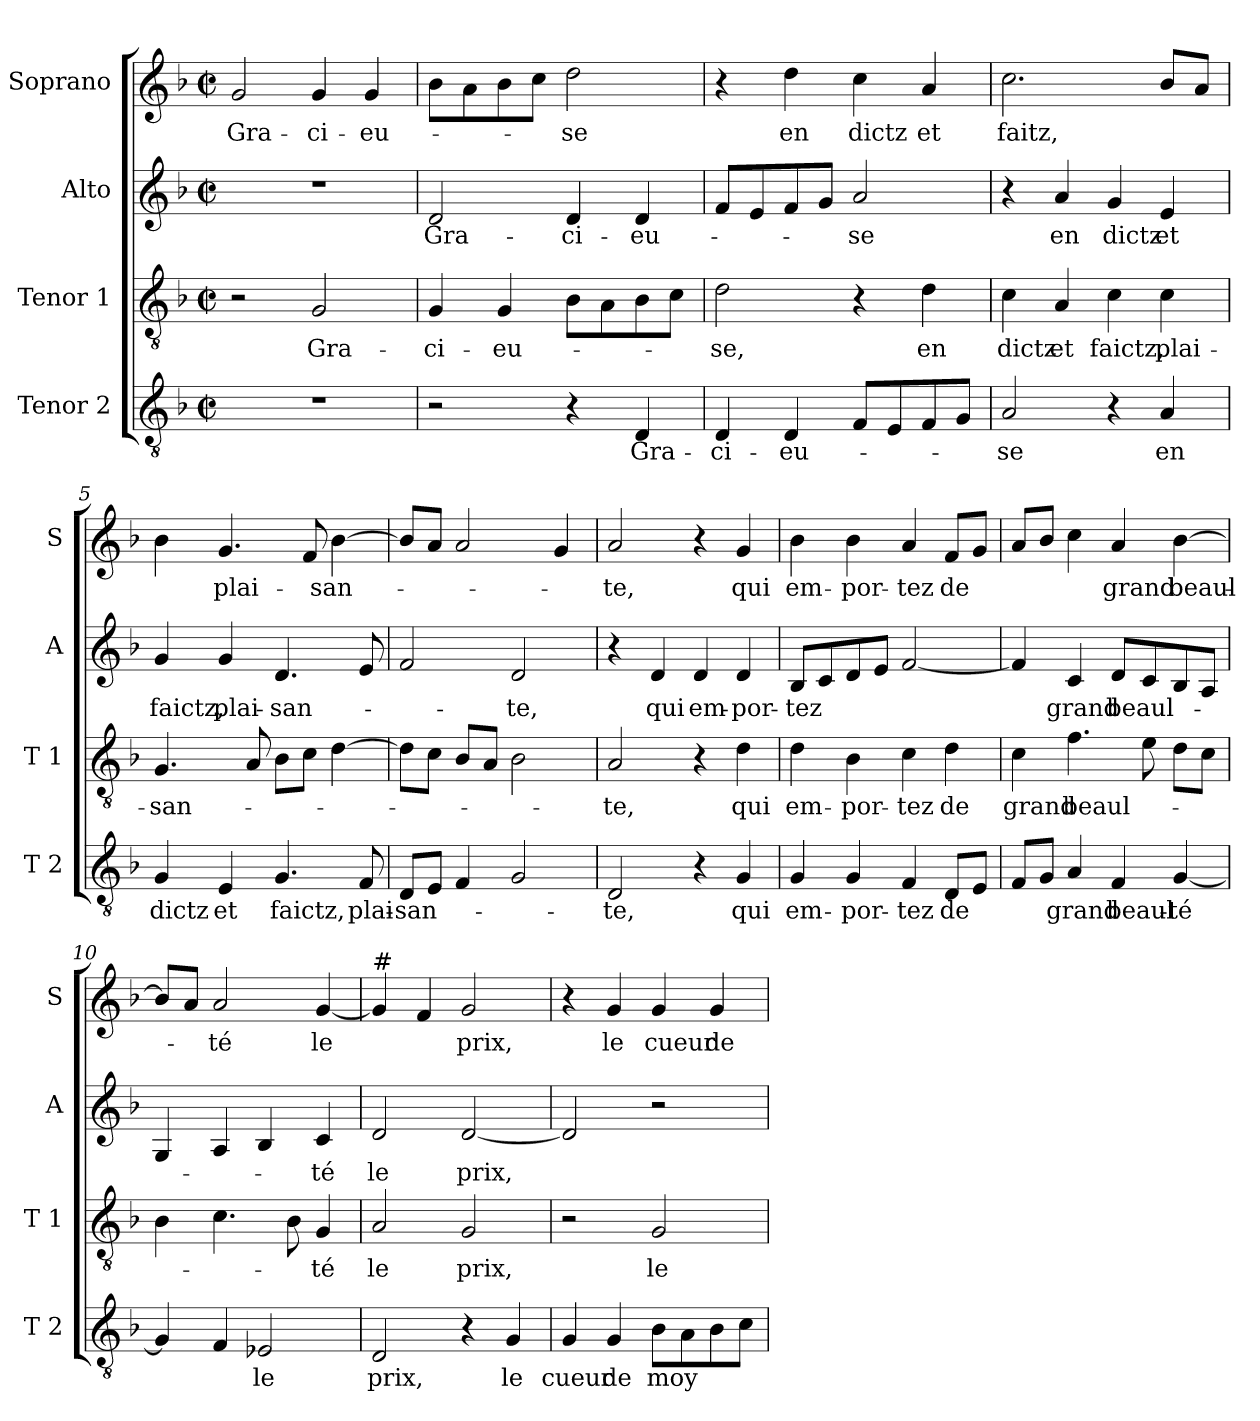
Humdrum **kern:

**kern	**text	**kern	**text	**kern	**text	**kern	**text
*part4	*part4	*part3	*part3	*part2	*part2	*part1	*part1
*staff4	*staff4	*staff3	*staff3	*staff2	*staff2	*staff1	*staff1
*I"Tenor 2	*	*I"Tenor 1	*	*I"Alto	*	*I"Soprano	*
*I'T 2	*	*I'T 1	*	*I'A	*	*I'S	*
*clefGv2	*	*clefGv2	*	*clefG2	*	*clefG2	*
*k[b-]	*	*k[b-]	*	*k[b-]	*	*k[b-]	*
*F:	*	*F:	*	*F:	*	*F:	*
*M2/2	*	*M2/2	*	*M2/2	*	*M2/2	*
*met(c|)	*	*met(c|)	*	*met(c|)	*	*met(c|)	*
=1	=1	=1	=1	=1	=1	=1	=1
!	!	!	!	!	!	!	!LO:LY:b
1r	.	2r	.	1r	.	2g/	Gra-
!	!	!	!LO:LY:b	!	!	!	!LO:LY:b
.	.	2G/	Gra-	.	.	4g/	-ci-
!	!	!	!	!	!	!	!LO:LY:b
.	.	.	.	.	.	4g/	-eu-
=2	=2	=2	=2	=2	=2	=2	=2
!	!	!	!LO:LY:b	!	!LO:LY:b	!	!
2r	.	4G/	-ci-	2d/	Gra-	8b-\L	.
.	.	.	.	.	.	8a\	.
!	!	!	!LO:LY:b	!	!	!	!
.	.	4G/	-eu-	.	.	8b-\	.
.	.	.	.	.	.	8cc\J	.
!	!	!	!	!	!LO:LY:b	!	!LO:LY:b
4r	.	8B-\L	.	4d/	-ci-	2dd\	-se
.	.	8A\	.	.	.	.	.
!	!LO:LY:b	!	!	!	!LO:LY:b	!	!
4D/	Gra-	8B-\	.	4d/	-eu-	.	.
.	.	8c\J	.	.	.	.	.
=3	=3	=3	=3	=3	=3	=3	=3
!	!LO:LY:b	!	!LO:LY:b	!	!	!	!
4D/	-ci-	2d\	-se,	8f/L	.	4r	.
.	.	.	.	8e/	.	.	.
!	!LO:LY:b	!	!	!	!	!	!LO:LY:b
4D/	-eu-	.	.	8f/	.	4dd\	en
.	.	.	.	8g/J	.	.	.
!	!	!	!	!	!LO:LY:b	!	!LO:LY:b
8F/L	.	4r	.	2a/	-se	4cc\	dictz
8E/	.	.	.	.	.	.	.
!	!	!	!LO:LY:b	!	!	!	!LO:LY:b
8F/	.	4d\	en	.	.	4a/	et
8G/J	.	.	.	.	.	.	.
=4	=4	=4	=4	=4	=4	=4	=4
!	!LO:LY:b	!	!LO:LY:b	!	!	!	!LO:LY:b
2A/	-se	4c\	dictz	4r	.	2.cc\	faitz,
!	!	!	!LO:LY:b	!	!LO:LY:b	!	!
.	.	4A/	et	4a/	en	.	.
!	!	!	!LO:LY:b	!	!LO:LY:b	!	!
4r	.	4c\	faictz,	4g/	dictz	.	.
!	!LO:LY:b	!	!LO:LY:b	!	!LO:LY:b	!	!
4A/	en	4c\	plai-	4e/	et	8b-/L	.
.	.	.	.	.	.	8a/J	.
=5	=5	=5	=5	=5	=5	=5	=5
!	!LO:LY:b	!	!LO:LY:b	!	!LO:LY:b	!	!
4G/	dictz	4.G/	-san-	4g/	faictz,	4b-\	.
!	!LO:LY:b	!	!	!	!LO:LY:b	!	!LO:LY:b
4E/	et	.	.	4g/	plai-	4.g/	plai-
.	.	8A/	.	.	.	.	.
!	!LO:LY:b	!	!	!	!LO:LY:b	!	!
4.G/	faictz,	8B-\L	.	4.d/	-san-	.	.
.	.	8c\J	.	.	.	8f/	.
!	!	!	!	!	!	!	!LO:LY:b
.	.	[4d\	.	.	.	[4b-\	-san-
!	!LO:LY:b	!	!	!	!	!	!
8F/	plai-	.	.	8e/	.	.	.
!!LO:LB:g=z
=6	=6	=6	=6	=6	=6	=6	=6
!	!LO:LY:b	!	!	!	!	!	!
8D/L	-san-	8d\L]	.	2f/	.	8b-/L]	.
8E/J	.	8c\J	.	.	.	8a/J	.
4F/	.	8B-/L	.	.	.	2a/	.
.	.	8A/J	.	.	.	.	.
!	!	!	!	!	!LO:LY:b	!	!
2G/	.	2B-\	.	2d/	-te,	.	.
.	.	.	.	.	.	4g/	.
=7	=7	=7	=7	=7	=7	=7	=7
!	!LO:LY:b	!	!LO:LY:b	!	!	!	!LO:LY:b
2D/	-te,	2A/	-te,	4r	.	2a/	-te,
!	!	!	!	!	!LO:LY:b	!	!
.	.	.	.	4d/	qui	.	.
!	!	!	!	!	!LO:LY:b	!	!
4r	.	4r	.	4d/	em-	4r	.
!	!LO:LY:b	!	!LO:LY:b	!	!LO:LY:b	!	!LO:LY:b
4G/	qui	4d\	qui	4d/	-por-	4g/	qui
=8	=8	=8	=8	=8	=8	=8	=8
!	!LO:LY:b	!	!LO:LY:b	!	!LO:LY:b	!	!LO:LY:b
4G/	em-	4d\	em-	8B-/L	-tez	4b-\	em-
.	.	.	.	8c/	.	.	.
!	!LO:LY:b	!	!LO:LY:b	!	!	!	!LO:LY:b
4G/	-por-	4B-\	-por-	8d/	.	4b-\	-por-
.	.	.	.	8e/J	.	.	.
!	!LO:LY:b	!	!LO:LY:b	!	!	!	!LO:LY:b
4F/	-tez	4c\	-tez	[2f/	.	4a/	-tez
!	!LO:LY:b	!	!LO:LY:b	!	!	!	!LO:LY:b
8D/L	de	4d\	de	.	.	8f/L	de
8E/J	.	.	.	.	.	8g/J	.
=9	=9	=9	=9	=9	=9	=9	=9
!	!	!	!LO:LY:b	!	!	!	!
8F/L	.	4c\	grand	4f/]	.	8a/L	.
8G/J	.	.	.	.	.	8b-/J	.
!	!LO:LY:b	!	!LO:LY:b	!	!LO:LY:b	!	!
4A/	grand	4.f\	beaul-	4c/	grand	4cc\	.
!	!LO:LY:b	!	!	!	!LO:LY:b	!	!LO:LY:b
4F/	beaul-	.	.	8d/L	beaul-	4a/	grand
.	.	8e\	.	8c/	.	.	.
!	!LO:LY:b	!	!	!	!	!	!LO:LY:b
[4G/	-té	8d\L	.	8B-/	.	[4b-\	beaul-
.	.	8c\J	.	8A/J	.	.	.
=10	=10	=10	=10	=10	=10	=10	=10
4G/]	.	4B-\	.	4G/	.	8b-/L]	.
.	.	.	.	.	.	8a/J	.
!	!	!	!	!	!	!	!LO:LY:b
4F/	.	4.c\	.	4A/	.	2a/	-té
!	!LO:LY:b	!	!	!	!	!	!
2E-X/	le	.	.	4B-/	.	.	.
.	.	8B-\	.	.	.	.	.
!	!	!	!LO:LY:b	!	!LO:LY:b	!	!LO:LY:b
.	.	4G/	-té	4c/	-té	[4g/	le
=11	=11	=11	=11	=11	=11	=11	=11
!	!	!	!	!	!	!LO:TX:a:t=#	!
!	!LO:LY:b	!	!LO:LY:b	!	!LO:LY:b	!	!
2D/	prix,	2A/	le	2d/	le	4g/]	.
.	.	.	.	.	.	4f/	.
!	!	!	!LO:LY:b	!	!LO:LY:b	!	!LO:LY:b
4r	.	2G/	prix,	[2d/	prix,	2g/	prix,
!	!LO:LY:b	!	!	!	!	!	!
4G/	le	.	.	.	.	.	.
!!LO:LB:g=z
=12	=12	=12	=12	=12	=12	=12	=12
!	!LO:LY:b	!	!	!	!	!	!
4G/	cueur	2r	.	2d/]	.	4r	.
!	!LO:LY:b	!	!	!	!	!	!LO:LY:b
4G/	de	.	.	.	.	4g/	le
!	!LO:LY:b	!	!LO:LY:b	!	!	!	!LO:LY:b
8B-\L	moy	2G/	le	2r	.	4g/	cueur
8A\	.	.	.	.	.	.	.
!	!	!	!	!	!	!	!LO:LY:b
8B-\	.	.	.	.	.	4g/	de
8c\J	.	.	.	.	.	.	.
=	=	=	=	=	=	=	=
*-	*-	*-	*-	*-	*-	*-	*-
